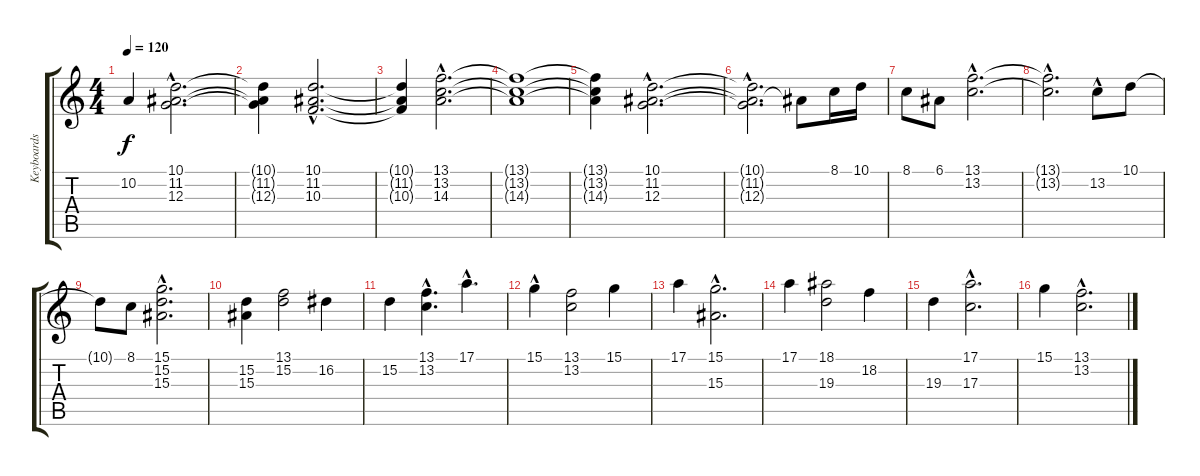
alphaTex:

\track ("Keyboards" "Keyboards") {instrument pad5bowed}
\staff {score tabs}
\tuning (E4 B3 G3 D3 A2 E2) {hide}
\ts (4 4)
\tempo 120
\clef g2
\ks c
10.2{t}.4{dy f} (10.1{hac} 11.2{hac} 12.3{hac}).2{d} |
(10.1{t} 11.2{t} 12.3{t}).4 (10.1{hac} 11.2{hac} 10.3{hac}).2{d} |
(10.1{t} 11.2{t} 10.3{t}).4 (13.1{hac} 13.2{hac} 14.3{hac}).2{d} |
(13.1{t} 13.2{t} 14.3{t}).1 |
(13.1{t} 13.2{t} 14.3{t}).4 (10.1{hac} 11.2{hac} 12.3{hac}).2{d} |
(10.1{hac t} 11.2{hac t} 12.3{t}).2{d} 11.2{t}.8 8.1.16 10.1.16 |
8.1.8 6.1.8 (13.1{hac} 13.2{hac}).2{d} |
(13.1{t} 13.2{hac t}).2{d} 13.2{hac}.8 10.1.8 |
10.1{t}.8 8.1.8 (15.1{hac} 15.2{hac} 15.3{hac}).2{d} |
(15.2 15.3).4 (13.1 15.2).2 16.2.4 |
15.2.4 (13.1{hac} 13.2).4{d} 17.1{hac}.4{d} |
15.1{hac}.4 (13.1 13.2).2 15.1.4 |
17.1.4 (15.1{hac} 15.3).2{d} |
17.1.4 (18.1 19.3).2 18.2.4 |
19.3.4 (17.1{hac} 17.3).2{d} |
15.1.4 (13.1{hac} 13.2{hac}).2{d}
